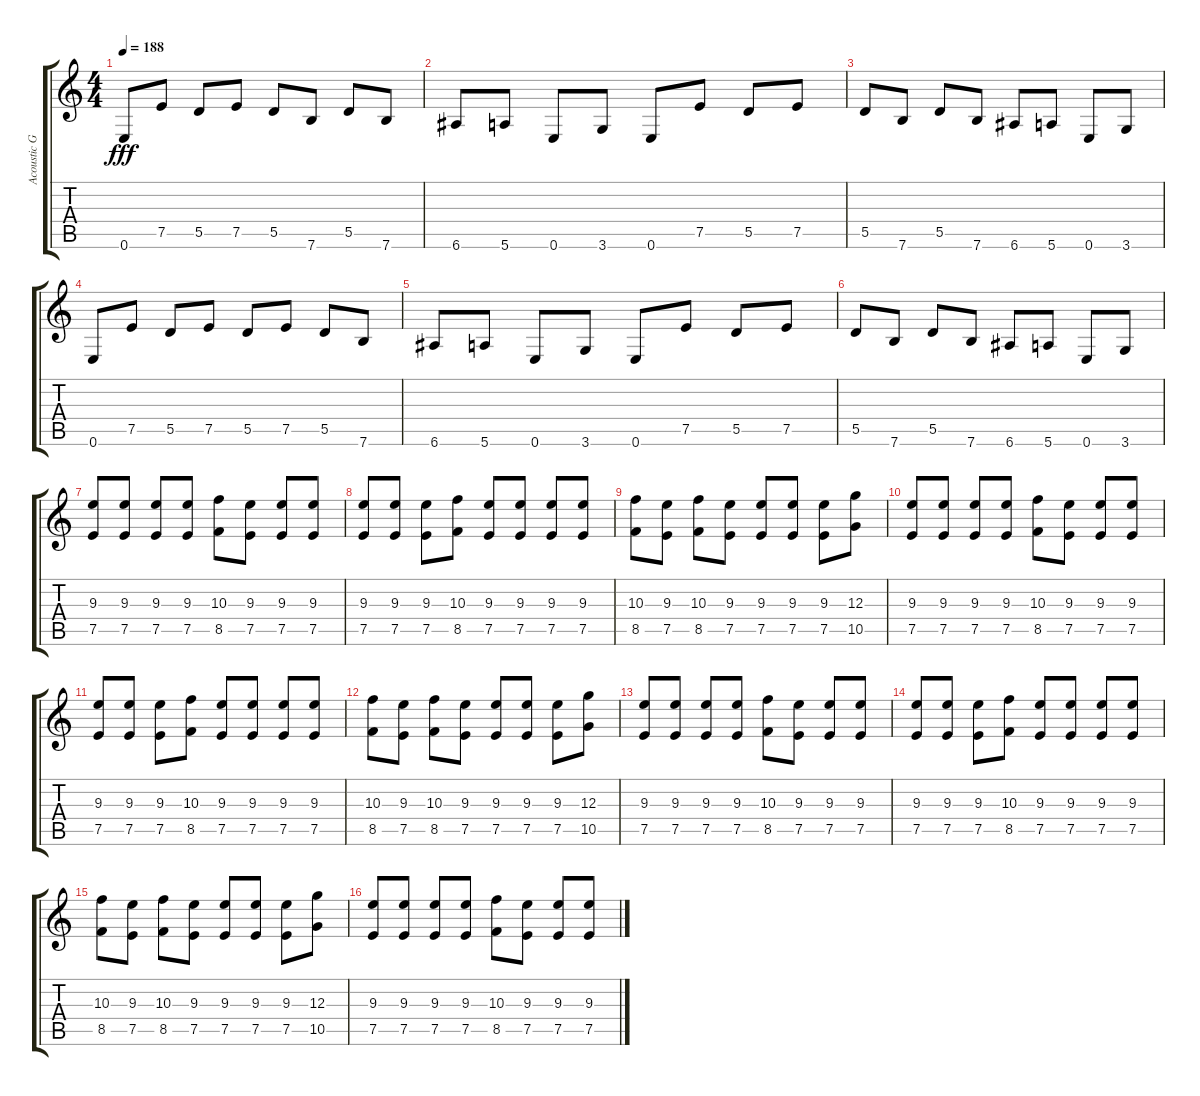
\track ("Acoustic Guitar" "Acoustic G") {instrument acousticguitarnylon}
\staff {score tabs}
\tuning (E4 B3 G3 D3 A2 E2) {hide}
\ts (4 4)
\tempo 188
\clef g2
\ks c
0.6.8{dy fff} 7.5.8 5.5.8 7.5.8 5.5.8 7.6.8 5.5.8 7.6.8 |
6.6.8 5.6.8 0.6.8 3.6.8 0.6.8 7.5.8 5.5.8 7.5.8 |
5.5.8 7.6.8 5.5.8 7.6.8 6.6.8 5.6.8 0.6.8 3.6.8 |
0.6.8 7.5.8 5.5.8 7.5.8 5.5.8 7.5.8 5.5.8 7.6.8 |
6.6.8 5.6.8 0.6.8 3.6.8 0.6.8 7.5.8 5.5.8 7.5.8 |
5.5.8 7.6.8 5.5.8 7.6.8 6.6.8 5.6.8 0.6.8 3.6.8 |
(9.3 7.5).8 (9.3 7.5).8 (9.3 7.5).8 (9.3 7.5).8 (10.3 8.5).8 (9.3 7.5).8 (9.3 7.5).8 (9.3 7.5).8 |
(9.3 7.5).8 (9.3 7.5).8 (9.3 7.5).8 (10.3 8.5).8 (9.3 7.5).8 (9.3 7.5).8 (9.3 7.5).8 (9.3 7.5).8 |
(10.3 8.5).8 (9.3 7.5).8 (10.3 8.5).8 (9.3 7.5).8 (9.3 7.5).8 (9.3 7.5).8 (9.3 7.5).8 (12.3 10.5).8 |
(9.3 7.5).8 (9.3 7.5).8 (9.3 7.5).8 (9.3 7.5).8 (10.3 8.5).8 (9.3 7.5).8 (9.3 7.5).8 (9.3 7.5).8 |
(9.3 7.5).8 (9.3 7.5).8 (9.3 7.5).8 (10.3 8.5).8 (9.3 7.5).8 (9.3 7.5).8 (9.3 7.5).8 (9.3 7.5).8 |
(10.3 8.5).8 (9.3 7.5).8 (10.3 8.5).8 (9.3 7.5).8 (9.3 7.5).8 (9.3 7.5).8 (9.3 7.5).8 (12.3 10.5).8 |
(9.3 7.5).8 (9.3 7.5).8 (9.3 7.5).8 (9.3 7.5).8 (10.3 8.5).8 (9.3 7.5).8 (9.3 7.5).8 (9.3 7.5).8 |
(9.3 7.5).8 (9.3 7.5).8 (9.3 7.5).8 (10.3 8.5).8 (9.3 7.5).8 (9.3 7.5).8 (9.3 7.5).8 (9.3 7.5).8 |
(10.3 8.5).8 (9.3 7.5).8 (10.3 8.5).8 (9.3 7.5).8 (9.3 7.5).8 (9.3 7.5).8 (9.3 7.5).8 (12.3 10.5).8 |
(9.3 7.5).8 (9.3 7.5).8 (9.3 7.5).8 (9.3 7.5).8 (10.3 8.5).8 (9.3 7.5).8 (9.3 7.5).8 (9.3 7.5).8
